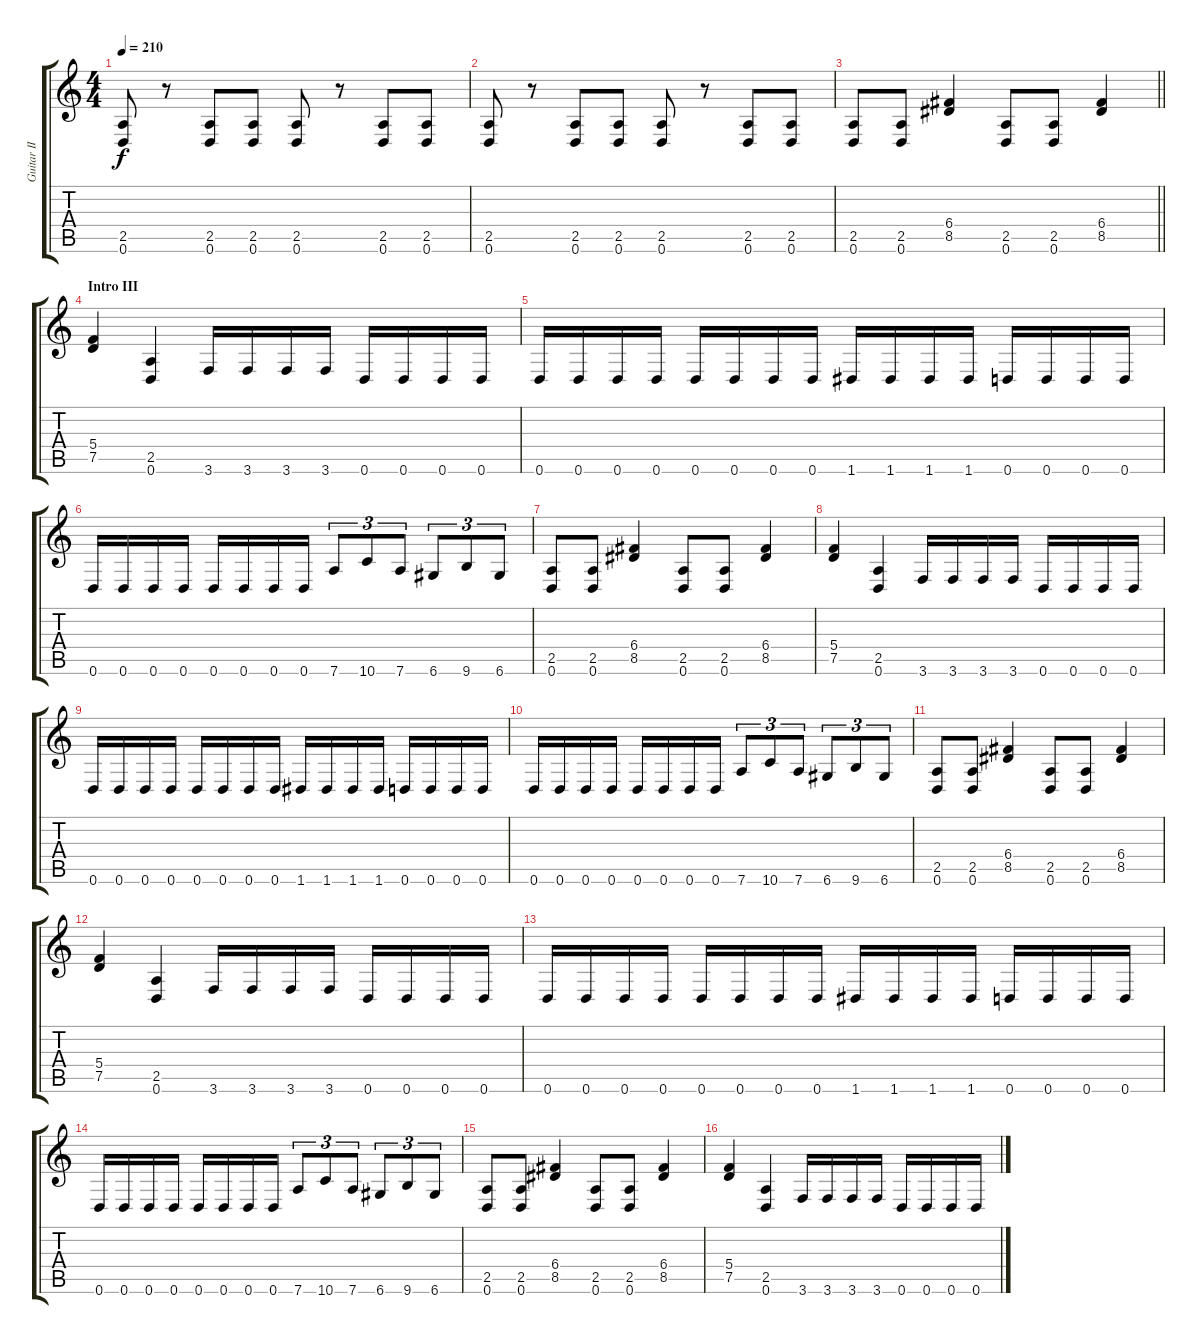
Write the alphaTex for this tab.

\track ("Guitar II" "Guitar II") {instrument distortionguitar}
\staff {score tabs}
\tuning (D4 A3 F3 C3 G2 D2) {hide}
\ts (4 4)
\tempo 210
\clef g2
\ks c
(2.5 0.6).8{dy f} r.8 (2.5 0.6).8 (2.5 0.6).8 (2.5 0.6).8 r.8 (2.5 0.6).8 (2.5 0.6).8 |
(2.5 0.6).8 r.8 (2.5 0.6).8 (2.5 0.6).8 (2.5 0.6).8 r.8 (2.5 0.6).8 (2.5 0.6).8 |
\barLineRight lightlight
(2.5 0.6).8 (2.5 0.6).8 (6.4 8.5).4 (2.5 0.6).8 (2.5 0.6).8 (6.4 8.5).4 |
\section ("" "Intro III")
(5.4 7.5).4 (2.5 0.6).4 3.6.16 3.6.16 3.6.16 3.6.16 0.6.16 0.6.16 0.6.16 0.6.16 |
0.6.16 0.6.16 0.6.16 0.6.16 0.6.16 0.6.16 0.6.16 0.6.16 1.6.16 1.6.16 1.6.16 1.6.16 0.6.16 0.6.16 0.6.16 0.6.16 |
0.6.16 0.6.16 0.6.16 0.6.16 0.6.16 0.6.16 0.6.16 0.6.16 7.6.8{tu (3 2)} 10.6.8{tu (3 2)} 7.6.8{tu (3 2)} 6.6.8{tu (3 2)} 9.6.8{tu (3 2)} 6.6.8{tu (3 2)} |
(2.5 0.6).8 (2.5 0.6).8 (6.4 8.5).4 (2.5 0.6).8 (2.5 0.6).8 (6.4 8.5).4 |
(5.4 7.5).4 (2.5 0.6).4 3.6.16 3.6.16 3.6.16 3.6.16 0.6.16 0.6.16 0.6.16 0.6.16 |
0.6.16 0.6.16 0.6.16 0.6.16 0.6.16 0.6.16 0.6.16 0.6.16 1.6.16 1.6.16 1.6.16 1.6.16 0.6.16 0.6.16 0.6.16 0.6.16 |
0.6.16 0.6.16 0.6.16 0.6.16 0.6.16 0.6.16 0.6.16 0.6.16 7.6.8{tu (3 2)} 10.6.8{tu (3 2)} 7.6.8{tu (3 2)} 6.6.8{tu (3 2)} 9.6.8{tu (3 2)} 6.6.8{tu (3 2)} |
(2.5 0.6).8 (2.5 0.6).8 (6.4 8.5).4 (2.5 0.6).8 (2.5 0.6).8 (6.4 8.5).4 |
(5.4 7.5).4 (2.5 0.6).4 3.6.16 3.6.16 3.6.16 3.6.16 0.6.16 0.6.16 0.6.16 0.6.16 |
0.6.16 0.6.16 0.6.16 0.6.16 0.6.16 0.6.16 0.6.16 0.6.16 1.6.16 1.6.16 1.6.16 1.6.16 0.6.16 0.6.16 0.6.16 0.6.16 |
0.6.16 0.6.16 0.6.16 0.6.16 0.6.16 0.6.16 0.6.16 0.6.16 7.6.8{tu (3 2)} 10.6.8{tu (3 2)} 7.6.8{tu (3 2)} 6.6.8{tu (3 2)} 9.6.8{tu (3 2)} 6.6.8{tu (3 2)} |
(2.5 0.6).8 (2.5 0.6).8 (6.4 8.5).4 (2.5 0.6).8 (2.5 0.6).8 (6.4 8.5).4 |
(5.4 7.5).4 (2.5 0.6).4 3.6.16 3.6.16 3.6.16 3.6.16 0.6.16 0.6.16 0.6.16 0.6.16
